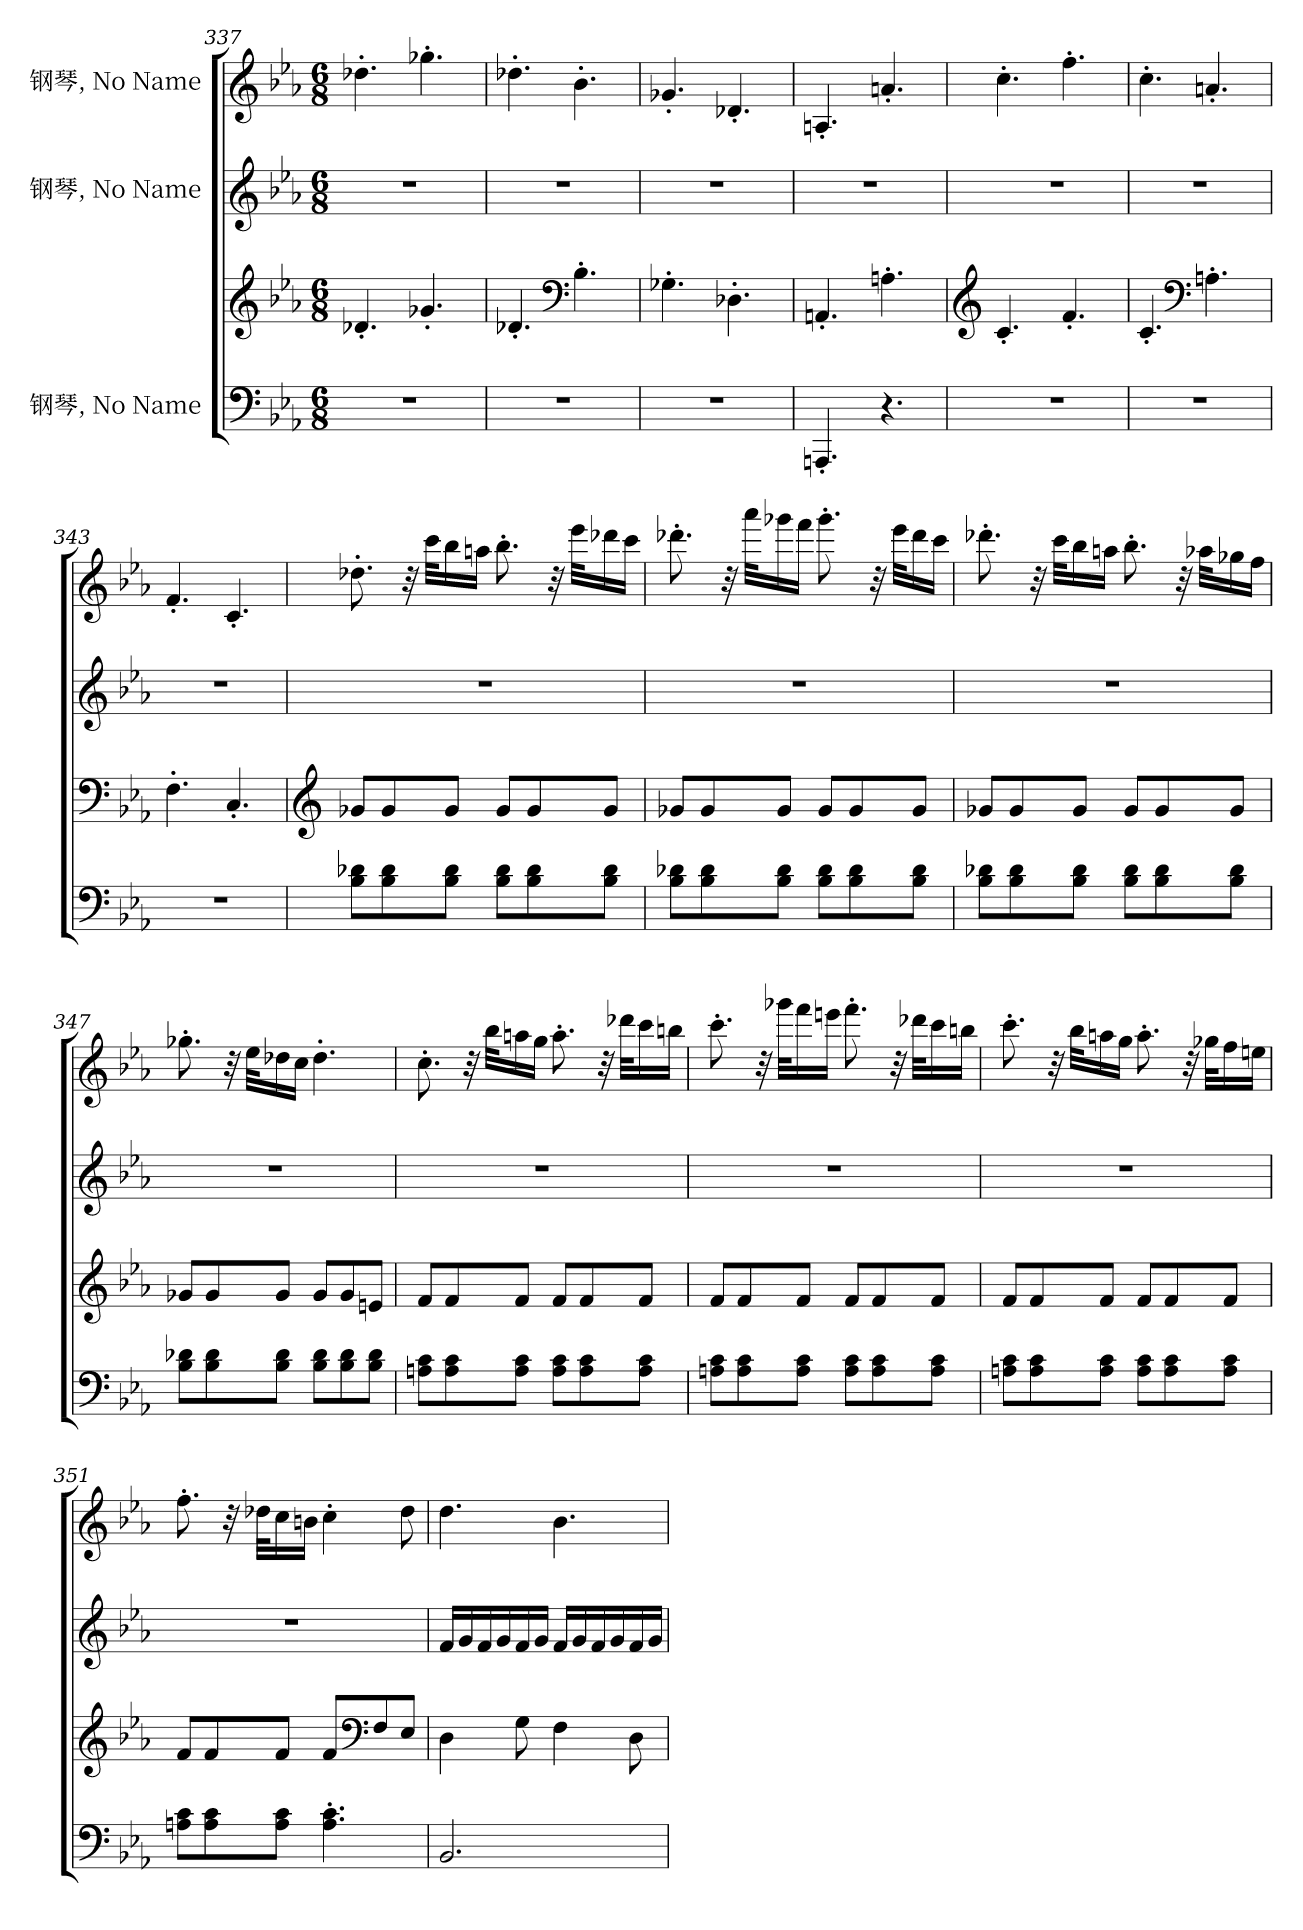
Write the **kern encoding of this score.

**kern	**kern	**kern	**kern
*part3	*part3	*part2	*part1
*staff4	*staff3	*staff2	*staff1
*I"钢琴, No Name	*	*I"钢琴, No Name	*I"钢琴, No Name
*clefF4	*clefG2	*clefG2	*clefG2
*k[b-e-a-]	*k[b-e-a-]	*k[b-e-a-]	*k[b-e-a-]
*M6/8	*M6/8	*M6/8	*M6/8
=337	=337	=337	=337
2.r	4.d-X'/	2.r	4.dd-X'\
.	4.g-X'/	.	4.gg-X'\
=338	=338	=338	=338
2.r	4.d-X'/	2.r	4.dd-X'\
*	*clefF4	*	*
.	4.B-'\	.	4.b-'\
=339	=339	=339	=339
2.r	4.G-X'\	2.r	4.g-X'/
.	4.D-X'\	.	4.d-X'/
!!LO:PB:g=z
=340	=340	=340	=340
4.AAAn'/	4.AAn'/	2.r	4.An'/
*	*	*	*MM143
4.r	4.An'\	.	4.an'/
=341	=341	=341	=341
*	*clefG2	*	*
2.r	4.c'/	2.r	4.cc'\
.	4.f'/	.	4.ff'\
=342	=342	=342	=342
2.r	4.c'/	2.r	4.cc'\
*	*clefF4	*	*
.	4.An'\	.	4.an'/
=343	=343	=343	=343
2.r	4.F'\	2.r	4.f'/
.	4.C'/	.	4.c'/
=344	=344	=344	=344
*	*clefG2	*	*
*	*	*	*MM150
8B-\ 8d-X\L	8g-X/L	2.r	8.dd-X'\
8B-\ 8d-\	8g-/	.	.
.	.	.	32r
.	.	.	32ccc\KLL
8B-\ 8d-\J	8g-/J	.	16bb-\
.	.	.	16aan\JJ
8B-\ 8d-\L	8g-/L	.	8.bb-'\
8B-\ 8d-\	8g-/	.	.
.	.	.	32r
.	.	.	32eee-\KLL
8B-\ 8d-\J	8g-/J	.	16ddd-X\
.	.	.	16ccc\JJ
!!LO:LB:g=z
=345	=345	=345	=345
8B-\ 8d-X\L	8g-X/L	2.r	8.ddd-X'\
8B-\ 8d-\	8g-/	.	.
.	.	.	32r
.	.	.	32aaa-\KLL
8B-\ 8d-\J	8g-/J	.	16ggg-X\
.	.	.	16fff\JJ
8B-\ 8d-\L	8g-/L	.	8.ggg-'\
8B-\ 8d-\	8g-/	.	.
.	.	.	32r
.	.	.	32eee-\KLL
8B-\ 8d-\J	8g-/J	.	16ddd-\
.	.	.	16ccc\JJ
=346	=346	=346	=346
8B-\ 8d-X\L	8g-X/L	2.r	8.ddd-X'\
8B-\ 8d-\	8g-/	.	.
.	.	.	32r
.	.	.	32ccc\KLL
8B-\ 8d-\J	8g-/J	.	16bb-\
.	.	.	16aan\JJ
8B-\ 8d-\L	8g-/L	.	8.bb-'\
8B-\ 8d-\	8g-/	.	.
.	.	.	32r
.	.	.	32aa-X\KLL
8B-\ 8d-\J	8g-/J	.	16gg-X\
.	.	.	16ff\JJ
=347	=347	=347	=347
8B-\ 8d-X\L	8g-X/L	2.r	8.gg-X'\
8B-\ 8d-\	8g-/	.	.
.	.	.	32r
.	.	.	32ee-\KLL
8B-\ 8d-\J	8g-/J	.	16dd-X\
.	.	.	16cc\JJ
8B-\ 8d-\L	8g-/L	.	4.dd-'\
8B-\ 8d-\	8g-/	.	.
8B-\ 8d-\J	8en/J	.	.
!!LO:LB:g=z
=348	=348	=348	=348
*	*	*	*MM150
8An\ 8c\L	8f/L	2.r	8.cc'\
8A\ 8c\	8f/	.	.
.	.	.	32r
.	.	.	32bb-\KLL
8A\ 8c\J	8f/J	.	16aan\
.	.	.	16gg\JJ
8A\ 8c\L	8f/L	.	8.aa'\
8A\ 8c\	8f/	.	.
.	.	.	32r
.	.	.	32ddd-X\KLL
8A\ 8c\J	8f/J	.	16ccc\
.	.	.	16bbn\JJ
=349	=349	=349	=349
8An\ 8c\L	8f/L	2.r	8.ccc'\
8A\ 8c\	8f/	.	.
.	.	.	32r
.	.	.	32ggg-X\KLL
8A\ 8c\J	8f/J	.	16fff\
.	.	.	16eeen\JJ
8A\ 8c\L	8f/L	.	8.fff'\
8A\ 8c\	8f/	.	.
.	.	.	32r
.	.	.	32ddd-X\KLL
8A\ 8c\J	8f/J	.	16ccc\
.	.	.	16bbn\JJ
!!LO:PB:g=z
=350	=350	=350	=350
8An\ 8c\L	8f/L	2.r	8.ccc'\
8A\ 8c\	8f/	.	.
.	.	.	32r
.	.	.	32bb-\KLL
8A\ 8c\J	8f/J	.	16aan\
.	.	.	16gg\JJ
8A\ 8c\L	8f/L	.	8.aa'\
8A\ 8c\	8f/	.	.
.	.	.	32r
.	.	.	32gg-X\KLL
8A\ 8c\J	8f/J	.	16ff\
.	.	.	16een\JJ
=351	=351	=351	=351
8An\ 8c\L	8f/L	2.r	8.ff'\
8A\ 8c\	8f/	.	.
.	.	.	32r
.	.	.	32dd-X\KLL
8A\ 8c\J	8f/J	.	16cc\
.	.	.	16bn\JJ
4.A\' 4.c\'	8f/L	.	4cc'\
*	*clefF4	*	*
.	8F/	.	.
.	8E-/J	.	8dd-\
=352	=352	=352	=352
*	*	*	*MM150
2.BB-/	4D\	16f/LL	4.dd\
.	.	16g/	.
.	.	16f/	.
.	.	16g/	.
.	8G\	16f/	.
.	.	16g/JJ	.
.	4F\	16f/LL	4.b-\
.	.	16g/	.
.	.	16f/	.
.	.	16g/	.
.	8D\	16f/	.
.	.	16g/JJ	.
=	=	=	=
*-	*-	*-	*-
